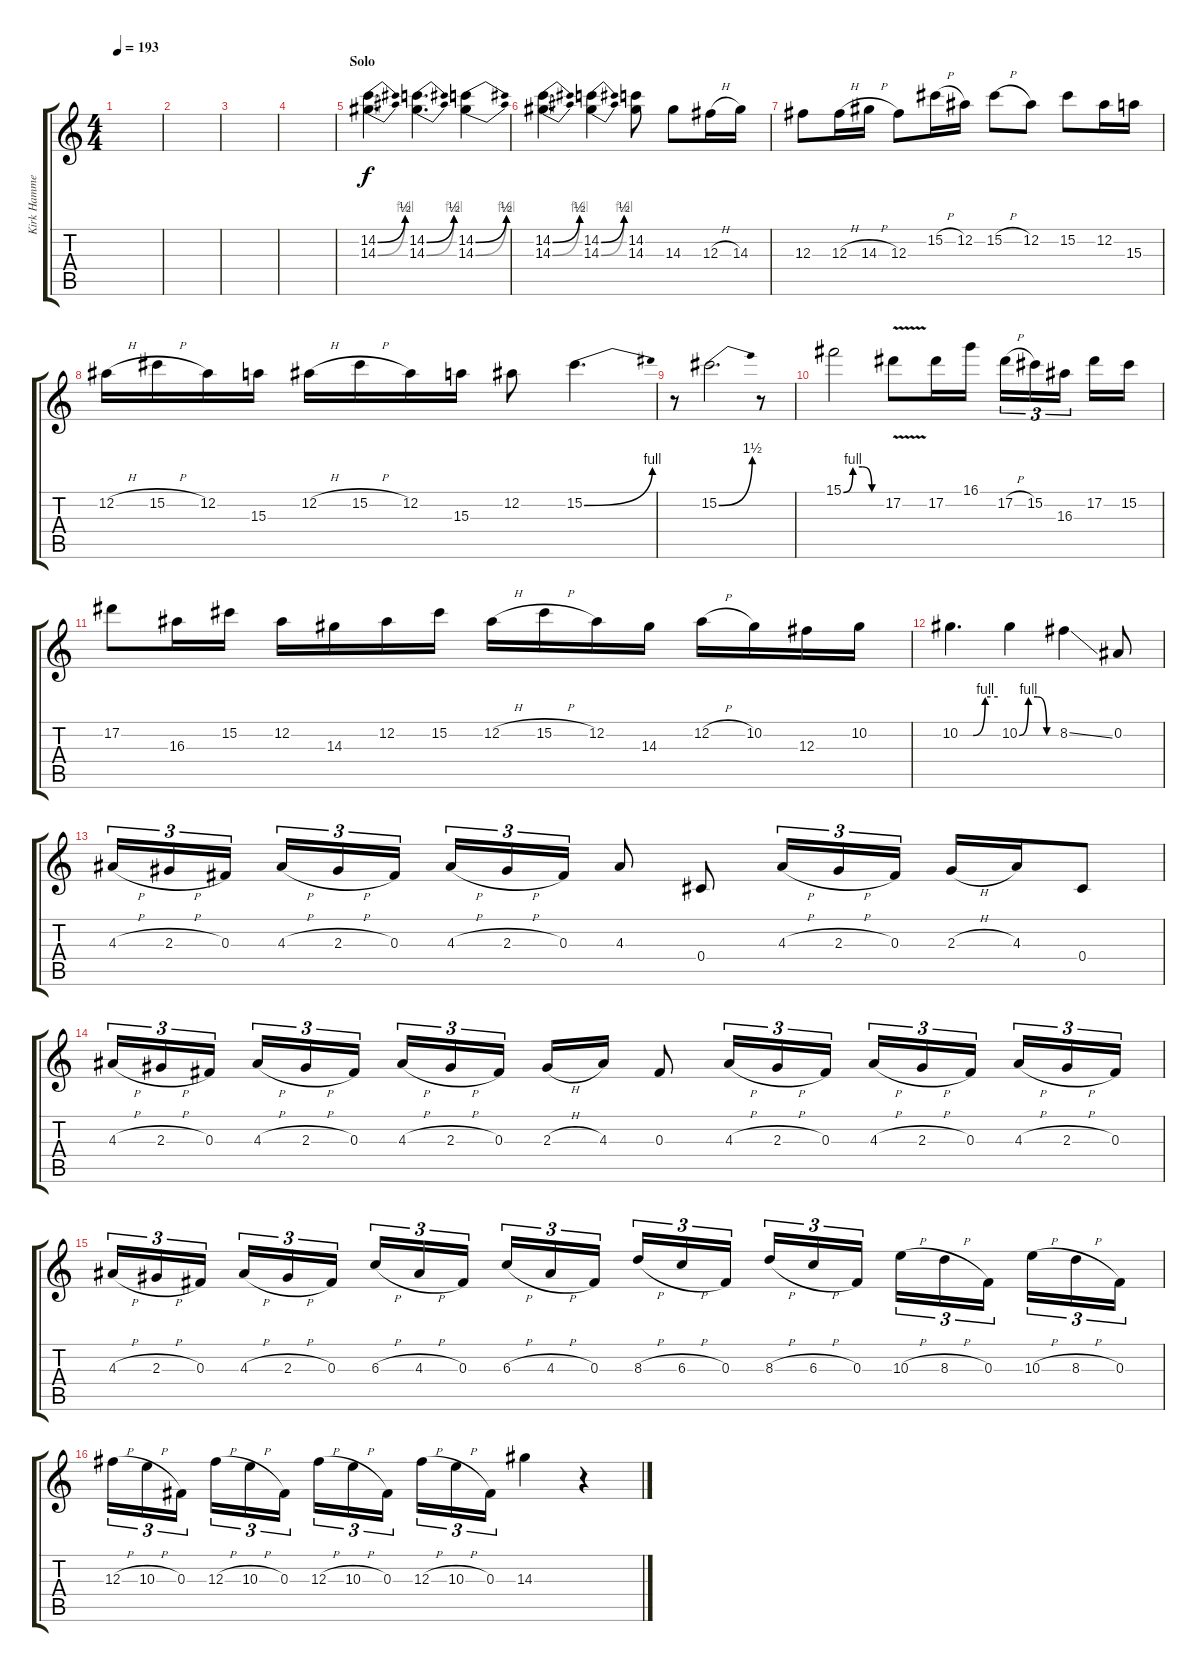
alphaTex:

\track ("Kirk Hammet" "Kirk Hamme") {instrument distortionguitar}
\staff {score tabs}
\tuning (Eb4 Bb3 Gb3 Db3 Ab2 Eb2) {hide}
\ts (4 4)
\tempo 193
\clef g2
\ks c
|
|
|
|
\section ("" "Solo")
(14.2{be (bend 0 0 60 2)} 14.3{be (bend 0 0 60 4)}).4{d} (14.2{be (bend 0 0 60 2)} 14.3{be (bend 0 0 60 4)}).4{d} (14.2{be (bend 0 0 60 2)} 14.3{be (bend 0 0 60 4)}).4 |
(14.2{be (bend 0 0 60 2)} 14.3{be (bend 0 0 60 4)}).4{d} (14.2{be (bend 0 0 60 2)} 14.3{be (bend 0 0 60 4)}).4 (14.2 14.3).8 14.3.8 12.3{h}.16 14.3.16 |
12.3.8 12.3{h}.16 14.3{h}.16 12.3.8 15.2{h}.16 12.2.16 15.2{h}.8 12.2.8 15.2.8 12.2.16 15.3.16 |
12.2{h}.16 15.2{h}.16 12.2.16 15.3.16 12.2{h}.16 15.2{h}.16 12.2.16 15.3.16 12.2.8 15.2{be (bend 0 0 60 4)}.4{d} |
r.8 15.2{be (bend 0 0 60 6)}.2{d} r.8 |
15.1{be (custom 0 0 15 4 30 4 45 0 60 0)}.2 17.2{v}.8 17.2.16 16.1.16 17.2{h}.16{tu (3 2)} 15.2.16{tu (3 2)} 16.3.16{tu (3 2) beam splitsecondary} 17.2.16 15.2.16 |
17.2.8 16.3.16 15.2.16 12.2.16 14.3.16 12.2.16 15.2.16 12.2{h}.16 15.2{h}.16 12.2.16 14.3.16 12.2{h}.16 10.2.16 12.3.16 10.2.16 |
10.2{be (custom 0 0 21 0 40 4 60 4)}.4{d} 10.2{be (custom 0 0 15 4 30 4 45 0 60 0)}.4 8.2{ss}.4 0.2.8 |
4.3{h}.16{tu (3 2)} 2.3{h}.16{tu (3 2)} 0.3.16{tu (3 2) beam splitsecondary} 4.3{h}.16{tu (3 2)} 2.3{h}.16{tu (3 2)} 0.3.16{tu (3 2)} 4.3{h}.16{tu (3 2)} 2.3{h}.16{tu (3 2)} 0.3.16{tu (3 2)} 4.3.8 0.4.8 4.3{h}.16{tu (3 2)} 2.3{h}.16{tu (3 2)} 0.3.16{tu (3 2)} 2.3{h}.16 4.3.16 0.4.8 |
4.3{h}.16{tu (3 2)} 2.3{h}.16{tu (3 2)} 0.3.16{tu (3 2) beam splitsecondary} 4.3{h}.16{tu (3 2)} 2.3{h}.16{tu (3 2)} 0.3.16{tu (3 2)} 4.3{h}.16{tu (3 2)} 2.3{h}.16{tu (3 2)} 0.3.16{tu (3 2) beam splitsecondary} 2.3{h}.16 4.3.16 0.3.8 4.3{h}.16{tu (3 2)} 2.3{h}.16{tu (3 2)} 0.3.16{tu (3 2)} 4.3{h}.16{tu (3 2)} 2.3{h}.16{tu (3 2)} 0.3.16{tu (3 2) beam splitsecondary} 4.3{h}.16{tu (3 2)} 2.3{h}.16{tu (3 2)} 0.3.16{tu (3 2)} |
4.3{h}.16{tu (3 2)} 2.3{h}.16{tu (3 2)} 0.3.16{tu (3 2) beam splitsecondary} 4.3{h}.16{tu (3 2)} 2.3{h}.16{tu (3 2)} 0.3.16{tu (3 2)} 6.3{h}.16{tu (3 2)} 4.3{h}.16{tu (3 2)} 0.3.16{tu (3 2) beam splitsecondary} 6.3{h}.16{tu (3 2)} 4.3{h}.16{tu (3 2)} 0.3.16{tu (3 2)} 8.3{h}.16{tu (3 2)} 6.3{h}.16{tu (3 2)} 0.3.16{tu (3 2) beam splitsecondary} 8.3{h}.16{tu (3 2)} 6.3{h}.16{tu (3 2)} 0.3.16{tu (3 2)} 10.3{h}.16{tu (3 2)} 8.3{h}.16{tu (3 2)} 0.3.16{tu (3 2) beam splitsecondary} 10.3{h}.16{tu (3 2)} 8.3{h}.16{tu (3 2)} 0.3.16{tu (3 2)} |
12.3{h}.16{tu (3 2)} 10.3{h}.16{tu (3 2)} 0.3.16{tu (3 2) beam splitsecondary} 12.3{h}.16{tu (3 2)} 10.3{h}.16{tu (3 2)} 0.3.16{tu (3 2)} 12.3{h}.16{tu (3 2)} 10.3{h}.16{tu (3 2)} 0.3.16{tu (3 2) beam splitsecondary} 12.3{h}.16{tu (3 2)} 10.3{h}.16{tu (3 2)} 0.3.16{tu (3 2)} 14.3.4 r.4
